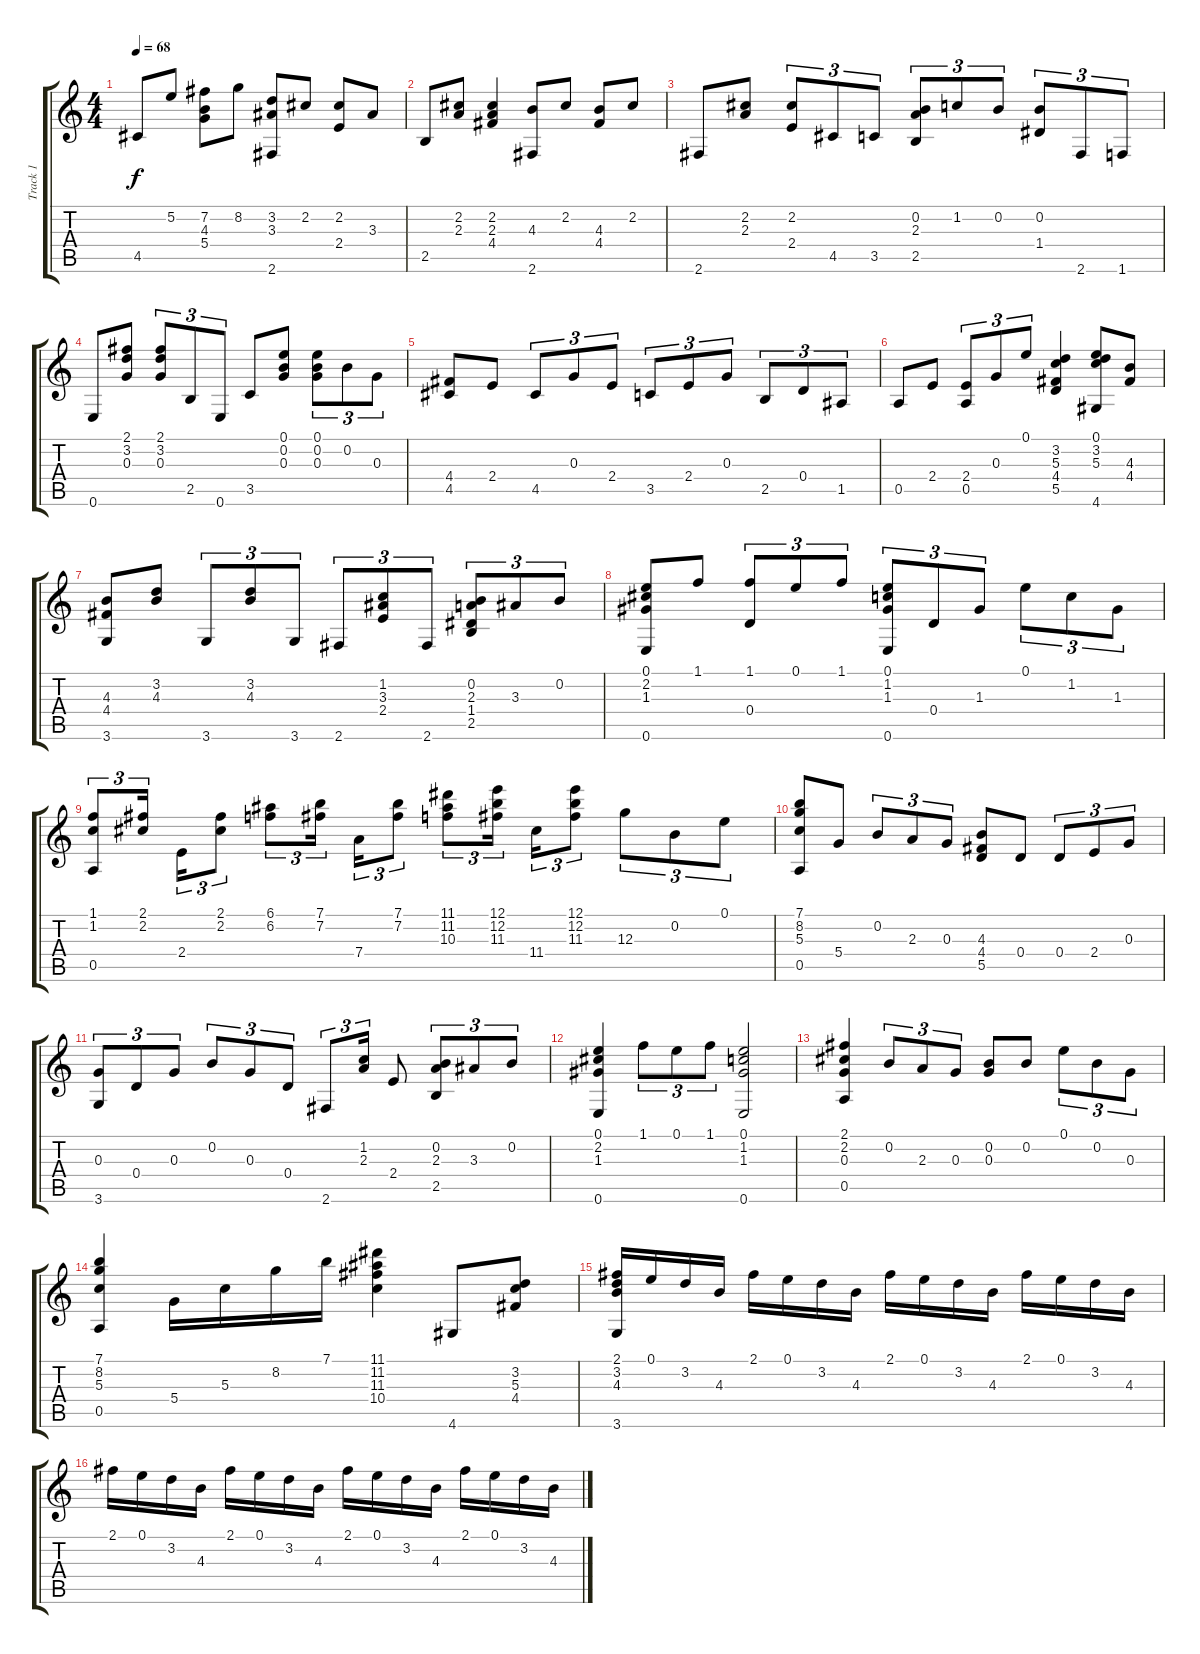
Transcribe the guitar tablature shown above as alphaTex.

\track ("Track 1" "Track 1") {instrument acousticguitarnylon}
\staff {score tabs}
\tuning (E4 B3 G3 D3 A2 E2) {hide}
\ts (4 4)
\tempo 68
\clef g2
\ks c
4.5.8{dy f} 5.2.8 (7.2 4.3 5.4).8 8.2.8 (3.2 3.3 2.6).8 2.2.8 (2.2 2.4).8 3.3.8 |
2.5.8 (2.2 2.3).8 (2.2 2.3 4.4).4 (4.3 2.6).8 2.2.8 (4.3 4.4).8 2.2.8 |
2.6.8 (2.2 2.3).8 (2.2 2.4).8{tu (3 2)} 4.5.8{tu (3 2)} 3.5.8{tu (3 2)} (0.2 2.3 2.5).8{tu (3 2)} 1.2.8{tu (3 2)} 0.2.8{tu (3 2)} (0.2 1.4).8{tu (3 2)} 2.6.8{tu (3 2)} 1.6.8{tu (3 2)} |
0.6.8 (2.1 3.2 0.3).8 (2.1 3.2 0.3).8{tu (3 2)} 2.5.8{tu (3 2)} 0.6.8{tu (3 2)} 3.5.8 (0.1 0.2 0.3).8 (0.1 0.2 0.3).8{tu (3 2)} 0.2.8{tu (3 2)} 0.3.8{tu (3 2)} |
(4.4 4.5).8 2.4.8 4.5.8{tu (3 2)} 0.3.8{tu (3 2)} 2.4.8{tu (3 2)} 3.5.8{tu (3 2)} 2.4.8{tu (3 2)} 0.3.8{tu (3 2)} 2.5.8{tu (3 2)} 0.4.8{tu (3 2)} 1.5.8{tu (3 2)} |
0.5.8 2.4.8 (2.4 0.5).8{tu (3 2)} 0.3.8{tu (3 2)} 0.1.8{tu (3 2)} (3.2 5.3 4.4 5.5).4 (0.1 3.2 5.3 4.6).8 (4.3 4.4).8 |
(4.3 4.4 3.6).8 (3.2 4.3).8 3.6.8{tu (3 2)} (3.2 4.3).8{tu (3 2)} 3.6.8{tu (3 2)} 2.6.8{tu (3 2)} (1.2 3.3 2.4).8{tu (3 2)} 2.6.8{tu (3 2)} (0.2 2.3 1.4 2.5).8{tu (3 2)} 3.3.8{tu (3 2)} 0.2.8{tu (3 2)} |
(0.1 2.2 1.3 0.6).8 1.1.8 (1.1 0.4).8{tu (3 2)} 0.1.8{tu (3 2)} 1.1.8{tu (3 2)} (0.1 1.2 1.3 0.6).8{tu (3 2)} 0.4.8{tu (3 2)} 1.3.8{tu (3 2)} 0.1.8{tu (3 2)} 1.2.8{tu (3 2)} 1.3.8{tu (3 2)} |
(1.1 1.2 0.5).8{tu (3 2)} (2.1 2.2).16{tu (3 2)} 2.4.16{tu (3 2)} (2.1 2.2).8{tu (3 2)} (6.1 6.2).8{tu (3 2)} (7.1 7.2).16{tu (3 2)} 7.4.16{tu (3 2)} (7.1 7.2).8{tu (3 2)} (11.1 11.2 10.3).8{tu (3 2)} (12.1 12.2 11.3).16{tu (3 2)} 11.4.16{tu (3 2)} (12.1 12.2 11.3).8{tu (3 2)} 12.3.8{tu (3 2)} 0.2.8{tu (3 2)} 0.1.8{tu (3 2)} |
(7.1 8.2 5.3 0.5).8 5.4.8 0.2.8{tu (3 2)} 2.3.8{tu (3 2)} 0.3.8{tu (3 2)} (4.3 4.4 5.5).8 0.4.8 0.4.8{tu (3 2)} 2.4.8{tu (3 2)} 0.3.8{tu (3 2)} |
(0.3 3.6).8{tu (3 2)} 0.4.8{tu (3 2)} 0.3.8{tu (3 2)} 0.2.8{tu (3 2)} 0.3.8{tu (3 2)} 0.4.8{tu (3 2)} 2.6.8{tu (3 2)} (1.2 2.3).16{tu (3 2)} 2.4.8 (0.2 2.3 2.5).8{tu (3 2)} 3.3.8{tu (3 2)} 0.2.8{tu (3 2)} |
(0.1 2.2 1.3 0.6).4 1.1.8{tu (3 2)} 0.1.8{tu (3 2)} 1.1.8{tu (3 2)} (0.1 1.2 1.3 0.6).2 |
(2.1 2.2 0.3 0.5).4 0.2.8{tu (3 2)} 2.3.8{tu (3 2)} 0.3.8{tu (3 2)} (0.2 0.3).8 0.2.8 0.1.8{tu (3 2)} 0.2.8{tu (3 2)} 0.3.8{tu (3 2)} |
(7.1 8.2 5.3 0.5).4 5.4.16 5.3.16 8.2.16 7.1.16 (11.1 11.2 11.3 10.4).4 4.6.8 (3.2 5.3 4.4).8 |
(2.1 3.2 4.3 3.6).16 0.1.16 3.2.16 4.3.16 2.1.16 0.1.16 3.2.16 4.3.16 2.1.16 0.1.16 3.2.16 4.3.16 2.1.16 0.1.16 3.2.16 4.3.16 |
2.1.16 0.1.16 3.2.16 4.3.16 2.1.16 0.1.16 3.2.16 4.3.16 2.1.16 0.1.16 3.2.16 4.3.16 2.1.16 0.1.16 3.2.16 4.3.16
